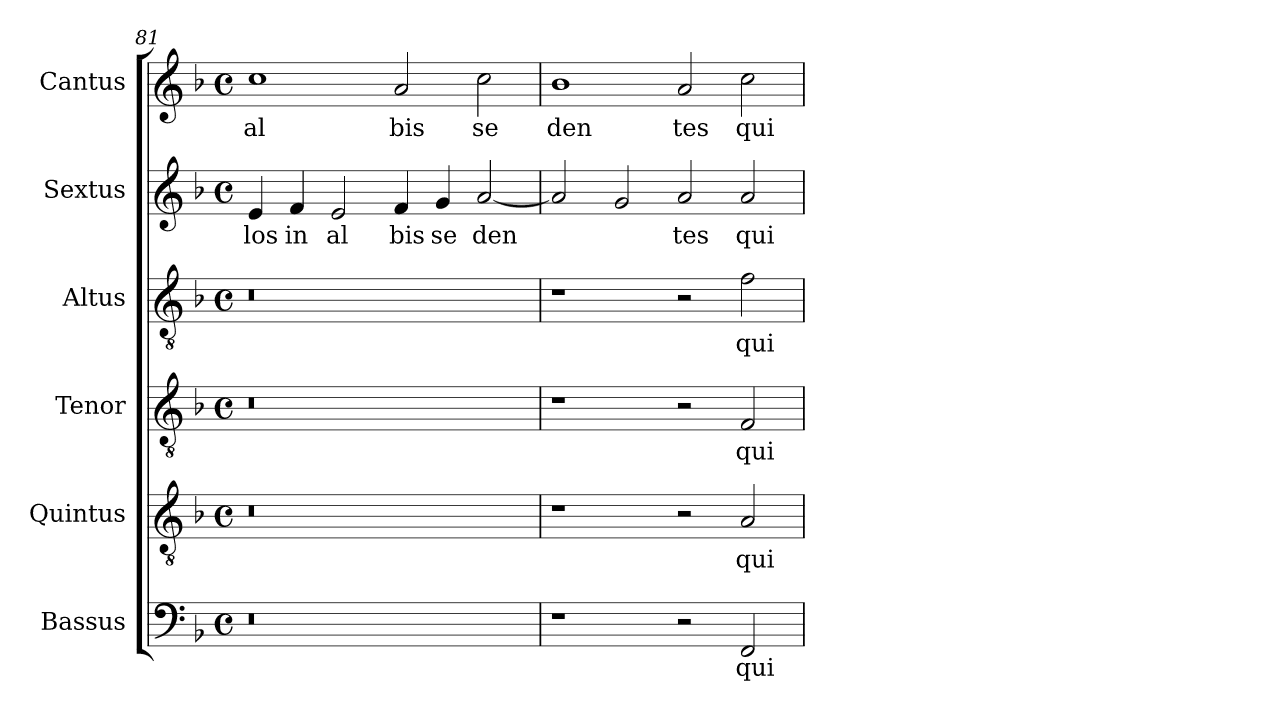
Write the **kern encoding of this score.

**kern	**text	**kern	**text	**kern	**text	**kern	**text	**kern	**text	**kern	**text
*part6	*part6	*part5	*part5	*part4	*part4	*part3	*part3	*part2	*part2	*part1	*part1
*staff6	*staff6	*staff5	*staff5	*staff4	*staff4	*staff3	*staff3	*staff2	*staff2	*staff1	*staff1
*I"Bassus	*	*I"Quintus	*	*I"Tenor	*	*I"Altus	*	*I"Sextus	*	*I"Cantus	*
*clefF4	*	*clefGv2	*	*clefGv2	*	*clefGv2	*	*clefG2	*	*clefG2	*
*k[b-]	*	*k[b-]	*	*k[b-]	*	*k[b-]	*	*k[b-]	*	*k[b-]	*
*F:	*	*F:	*	*F:	*	*F:	*	*F:	*	*F:	*
*M4/4	*	*M4/4	*	*M4/4	*	*M4/4	*	*M4/4	*	*M4/4	*
*met(c)	*	*met(c)	*	*met(c)	*	*met(c)	*	*met(c)	*	*met(c)	*
=81	=81	=81	=81	=81	=81	=81	=81	=81	=81	=81	=81
!	!	!	!	!	!	!	!	!	!LO:LY:b:cj	!	!LO:LY:b:cj
0r	.	0r	.	0r	.	0r	.	4e/	los	1cc	al
!	!	!	!	!	!	!	!	!	!LO:LY:b:cj	!	!
.	.	.	.	.	.	.	.	4f/	in	.	.
!	!	!	!	!	!	!	!	!	!LO:LY:b:cj	!	!
.	.	.	.	.	.	.	.	2e/	al	.	.
!	!	!	!	!	!	!	!	!	!LO:LY:b:cj	!	!LO:LY:b:cj
.	.	.	.	.	.	.	.	4f/	bis	2a/	bis
!	!	!	!	!	!	!	!	!	!LO:LY:b:cj	!	!
.	.	.	.	.	.	.	.	4g/	se	.	.
!	!	!	!	!	!	!	!	!	!LO:LY:b	!	!LO:LY:b:cj
.	.	.	.	.	.	.	.	[>2a/	den	2cc\	se
!!LO:LB:g=z
=82	=82	=82	=82	=82	=82	=82	=82	=82	=82	=82	=82
!	!	!	!	!	!	!	!	!	!	!	!LO:LY:b:cj
1r	.	1r	.	1r	.	1r	.	2a/]	.	1b-	den
.	.	.	.	.	.	.	.	2g/	.	.	.
!	!	!	!	!	!	!	!	!	!LO:LY:b:cj	!	!LO:LY:b:cj
2r	.	2r	.	2r	.	2r	.	2a/	tes	2a/	tes
!	!LO:LY:b:cj	!	!LO:LY:b:cj	!	!LO:LY:b:cj	!	!LO:LY:b:cj	!	!LO:LY:b:cj	!	!LO:LY:b:cj
2FF/	qui	2A/	qui	2F/	qui	2f\	qui	2a/	qui	2cc\	qui
=	=	=	=	=	=	=	=	=	=	=	=
*-	*-	*-	*-	*-	*-	*-	*-	*-	*-	*-	*-
